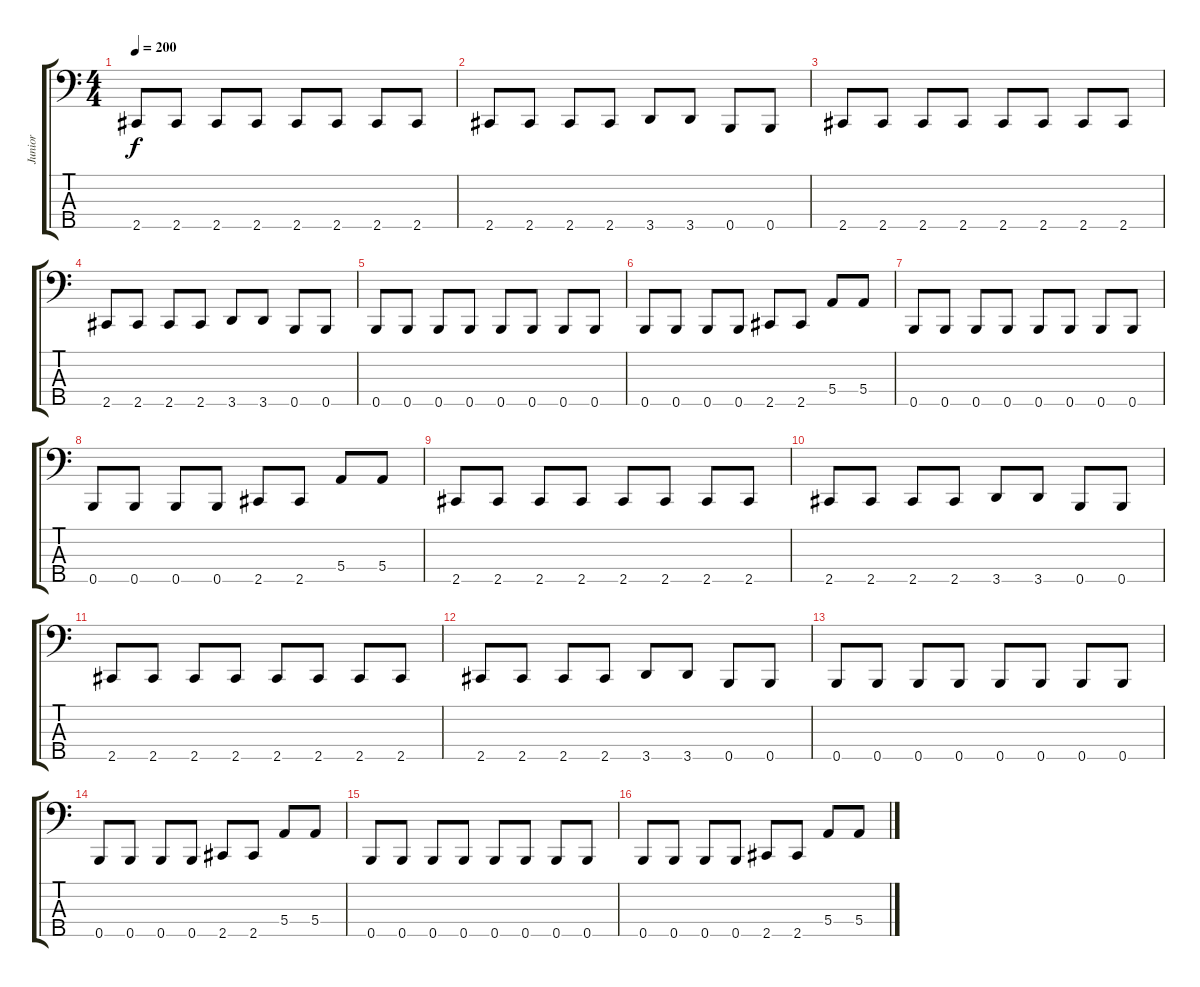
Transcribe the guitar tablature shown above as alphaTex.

\track ("Junior" "Junior") {instrument electricbasspick}
\staff {score tabs}
\tuning (G2 D2 A1 E1 B0) {hide}
\ts (4 4)
\tempo 200
\clef f4
\ks c
2.5.8{dy f} 2.5.8 2.5.8 2.5.8 2.5.8 2.5.8 2.5.8 2.5.8 |
2.5.8 2.5.8 2.5.8 2.5.8 3.5.8 3.5.8 0.5.8 0.5.8 |
2.5.8 2.5.8 2.5.8 2.5.8 2.5.8 2.5.8 2.5.8 2.5.8 |
2.5.8 2.5.8 2.5.8 2.5.8 3.5.8 3.5.8 0.5.8 0.5.8 |
0.5.8 0.5.8 0.5.8 0.5.8 0.5.8 0.5.8 0.5.8 0.5.8 |
0.5.8 0.5.8 0.5.8 0.5.8 2.5.8 2.5.8 5.4.8 5.4.8 |
0.5.8 0.5.8 0.5.8 0.5.8 0.5.8 0.5.8 0.5.8 0.5.8 |
0.5.8 0.5.8 0.5.8 0.5.8 2.5.8 2.5.8 5.4.8 5.4.8 |
2.5.8 2.5.8 2.5.8 2.5.8 2.5.8 2.5.8 2.5.8 2.5.8 |
2.5.8 2.5.8 2.5.8 2.5.8 3.5.8 3.5.8 0.5.8 0.5.8 |
2.5.8 2.5.8 2.5.8 2.5.8 2.5.8 2.5.8 2.5.8 2.5.8 |
2.5.8 2.5.8 2.5.8 2.5.8 3.5.8 3.5.8 0.5.8 0.5.8 |
0.5.8 0.5.8 0.5.8 0.5.8 0.5.8 0.5.8 0.5.8 0.5.8 |
0.5.8 0.5.8 0.5.8 0.5.8 2.5.8 2.5.8 5.4.8 5.4.8 |
0.5.8 0.5.8 0.5.8 0.5.8 0.5.8 0.5.8 0.5.8 0.5.8 |
0.5.8 0.5.8 0.5.8 0.5.8 2.5.8 2.5.8 5.4.8 5.4.8
